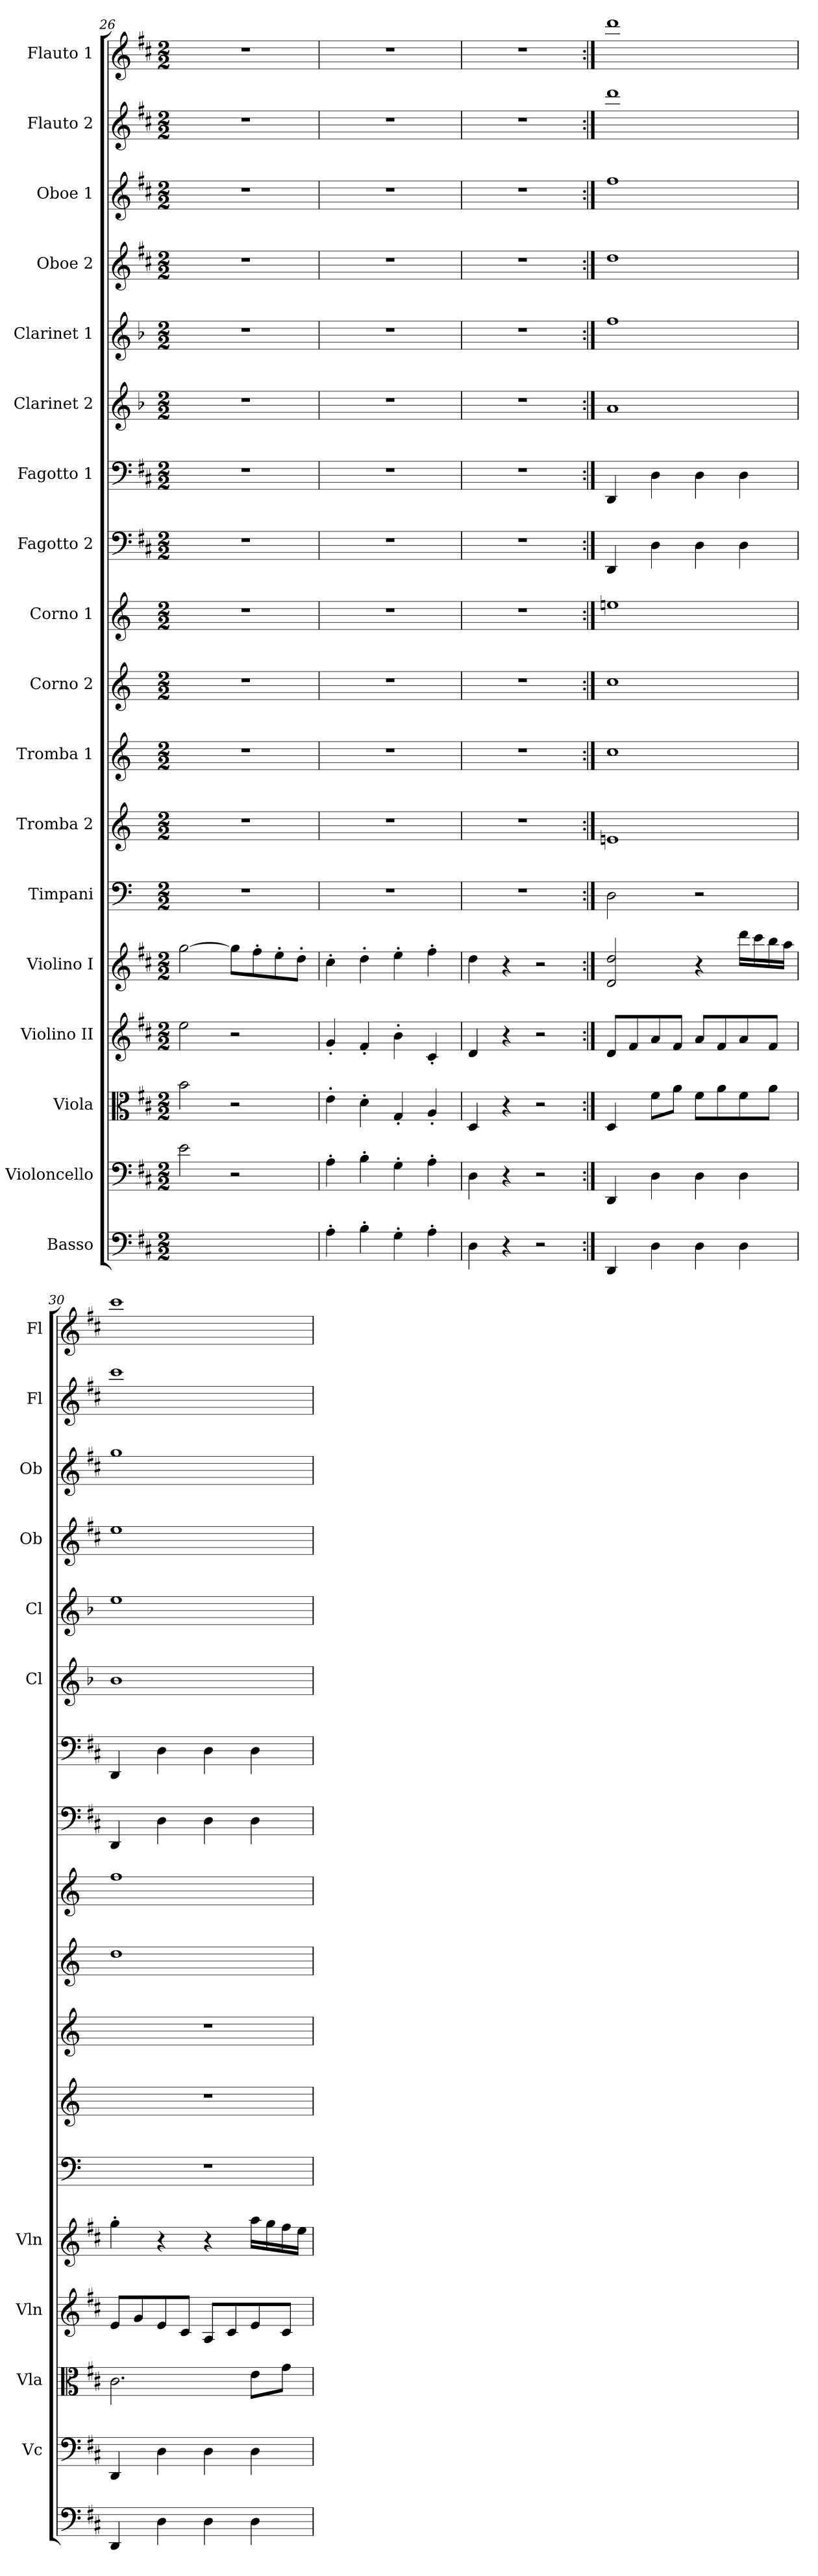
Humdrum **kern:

**kern	**kern	**kern	**kern	**kern	**kern	**kern	**kern	**kern	**kern	**kern	**kern	**kern	**kern	**kern	**kern	**kern	**kern
*part18	*part17	*part16	*part15	*part14	*part13	*part12	*part11	*part10	*part9	*part8	*part7	*part6	*part5	*part4	*part3	*part2	*part1
*staff18	*staff17	*staff16	*staff15	*staff14	*staff13	*staff12	*staff11	*staff10	*staff9	*staff8	*staff7	*staff6	*staff5	*staff4	*staff3	*staff2	*staff1
*I"Basso	*I"Violoncello	*I"Viola	*I"Violino II	*I"Violino I	*I"Timpani	*I"Tromba 2	*I"Tromba 1	*I"Corno 2	*I"Corno 1	*I"Fagotto 2	*I"Fagotto 1	*I"Clarinet 2	*I"Clarinet 1	*I"Oboe 2	*I"Oboe 1	*I"Flauto 2	*I"Flauto 1
*	*I'Vc	*I'Vla	*I'Vln	*I'Vln	*	*	*	*	*	*	*	*I'Cl	*I'Cl	*I'Ob	*I'Ob	*I'Fl	*I'Fl
*clefF4	*clefF4	*clefC3	*clefG2	*clefG2	*clefF4	*clefG2	*clefG2	*clefG2	*clefG2	*clefF4	*clefF4	*clefG2	*clefG2	*clefG2	*clefG2	*clefG2	*clefG2
*ITrd7c12	*	*	*	*	*	*ITrd-1c-2	*ITrd-1c-2	*ITrd6c10	*ITrd6c10	*	*	*ITrd2c3	*ITrd2c3	*	*	*	*
*k[f#c#]	*k[f#c#]	*k[f#c#]	*k[f#c#]	*k[f#c#]	*	*	*	*	*	*k[f#c#]	*k[f#c#]	*k[f#c#]	*k[f#c#]	*k[f#c#]	*k[f#c#]	*k[f#c#]	*k[f#c#]
*M2/2	*M2/2	*M2/2	*M2/2	*M2/2	*M2/2	*M2/2	*M2/2	*M2/2	*M2/2	*M2/2	*M2/2	*M2/2	*M2/2	*M2/2	*M2/2	*M2/2	*M2/2
=26	=26	=26	=26	=26	=26	=26	=26	=26	=26	=26	=26	=26	=26	=26	=26	=26	=26
1ryy	2e	2b	2ee	[2gg	1r	1r	1r	1r	1r	1r	1r	1r	1r	1r	1r	1r	1r
.	2r	2r	2r	8gg\L]	.	.	.	.	.	.	.	.	.	.	.	.	.
.	.	.	.	8ff#'\	.	.	.	.	.	.	.	.	.	.	.	.	.
.	.	.	.	8ee'\	.	.	.	.	.	.	.	.	.	.	.	.	.
.	.	.	.	8dd'\J	.	.	.	.	.	.	.	.	.	.	.	.	.
=27	=27	=27	=27	=27	=27	=27	=27	=27	=27	=27	=27	=27	=27	=27	=27	=27	=27
4AA'	4A'	4e'	4g'	4cc#'	1r	1r	1r	1r	1r	1r	1r	1r	1r	1r	1r	1r	1r
4BB'	4B'	4d'	4f#'	4dd'	.	.	.	.	.	.	.	.	.	.	.	.	.
4GG'	4G'	4G'	4b'	4ee'	.	.	.	.	.	.	.	.	.	.	.	.	.
4AA'	4A'	4A'	4c#'	4ff#'	.	.	.	.	.	.	.	.	.	.	.	.	.
=28	=28	=28	=28	=28	=28	=28	=28	=28	=28	=28	=28	=28	=28	=28	=28	=28	=28
4DD	4D	4D	4d	4dd	1r	1r	1r	1r	1r	1r	1r	1r	1r	1r	1r	1r	1r
4r	4r	4r	4r	4r	.	.	.	.	.	.	.	.	.	.	.	.	.
2r	2r	2r	2r	2r	.	.	.	.	.	.	.	.	.	.	.	.	.
=29:|!	=29:|!	=29:|!	=29:|!	=29:|!	=29:|!	=29:|!	=29:|!	=29:|!	=29:|!	=29:|!	=29:|!	=29:|!	=29:|!	=29:|!	=29:|!	=29:|!	=29:|!
4DDD	4DD	4D	8d/L	2d 2dd	2D	1f#X	1dd	1d	1f#X	4DD	4DD	1f#	1dd	1dd	1ff#	1ddd	1ddd
.	.	.	8f#/	.	.	.	.	.	.	.	.	.	.	.	.	.	.
4DD	4D	8f#\L	8a/	.	.	.	.	.	.	4D	4D	.	.	.	.	.	.
.	.	8a\J	8f#/J	.	.	.	.	.	.	.	.	.	.	.	.	.	.
4DD	4D	8f#\L	8a/L	4r	2r	.	.	.	.	4D	4D	.	.	.	.	.	.
.	.	8a\	8f#/	.	.	.	.	.	.	.	.	.	.	.	.	.	.
4DD	4D	8f#\	8a/	16ddd\LL	.	.	.	.	.	4D	4D	.	.	.	.	.	.
.	.	.	.	16ccc#\	.	.	.	.	.	.	.	.	.	.	.	.	.
.	.	8a\J	8f#/J	16bb\	.	.	.	.	.	.	.	.	.	.	.	.	.
.	.	.	.	16aa\JJ	.	.	.	.	.	.	.	.	.	.	.	.	.
=30	=30	=30	=30	=30	=30	=30	=30	=30	=30	=30	=30	=30	=30	=30	=30	=30	=30
4DDD	4DD	2.c#	8e/L	4gg'	1r	1r	1r	1e	1g	4DD	4DD	1g	1cc#	1ee	1gg	1ccc#	1ccc#
.	.	.	8g/	.	.	.	.	.	.	.	.	.	.	.	.	.	.
4DD	4D	.	8e/	4r	.	.	.	.	.	4D	4D	.	.	.	.	.	.
.	.	.	8c#/J	.	.	.	.	.	.	.	.	.	.	.	.	.	.
4DD	4D	.	8A/L	4r	.	.	.	.	.	4D	4D	.	.	.	.	.	.
.	.	.	8c#/	.	.	.	.	.	.	.	.	.	.	.	.	.	.
4DD	4D	8e\L	8e/	16aa\LL	.	.	.	.	.	4D	4D	.	.	.	.	.	.
.	.	.	.	16gg\	.	.	.	.	.	.	.	.	.	.	.	.	.
.	.	8g\J	8c#/J	16ff#\	.	.	.	.	.	.	.	.	.	.	.	.	.
.	.	.	.	16ee\JJ	.	.	.	.	.	.	.	.	.	.	.	.	.
=	=	=	=	=	=	=	=	=	=	=	=	=	=	=	=	=	=
*-	*-	*-	*-	*-	*-	*-	*-	*-	*-	*-	*-	*-	*-	*-	*-	*-	*-
